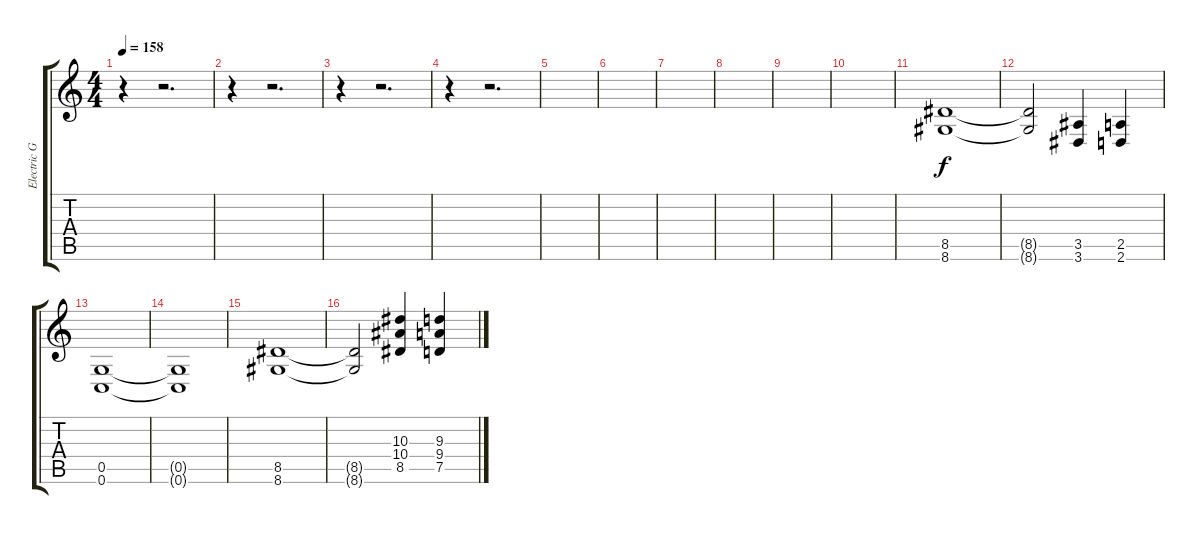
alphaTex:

\track ("Electric Guitar" "Electric G") {instrument distortionguitar}
\staff {score tabs}
\tuning (D4 A3 F3 C3 G2 C2) {hide}
\ts (4 4)
\tempo 158
\clef g2
\ks c
r.4{dy f} r.2{d} |
r.4 r.2{d} |
r.4 r.2{d} |
r.4 r.2{d} |
|
|
|
|
|
|
(8.5 8.6).1 |
(8.5{t} 8.6{t}).2 (3.5 3.6).4 (2.5 2.6).4 |
(0.5 0.6).1 |
(0.5{t} 0.6{t}).1 |
(8.5 8.6).1 |
(8.5{t} 8.6{t}).2 (10.3 10.4 8.5).4 (9.3 9.4 7.5).4
